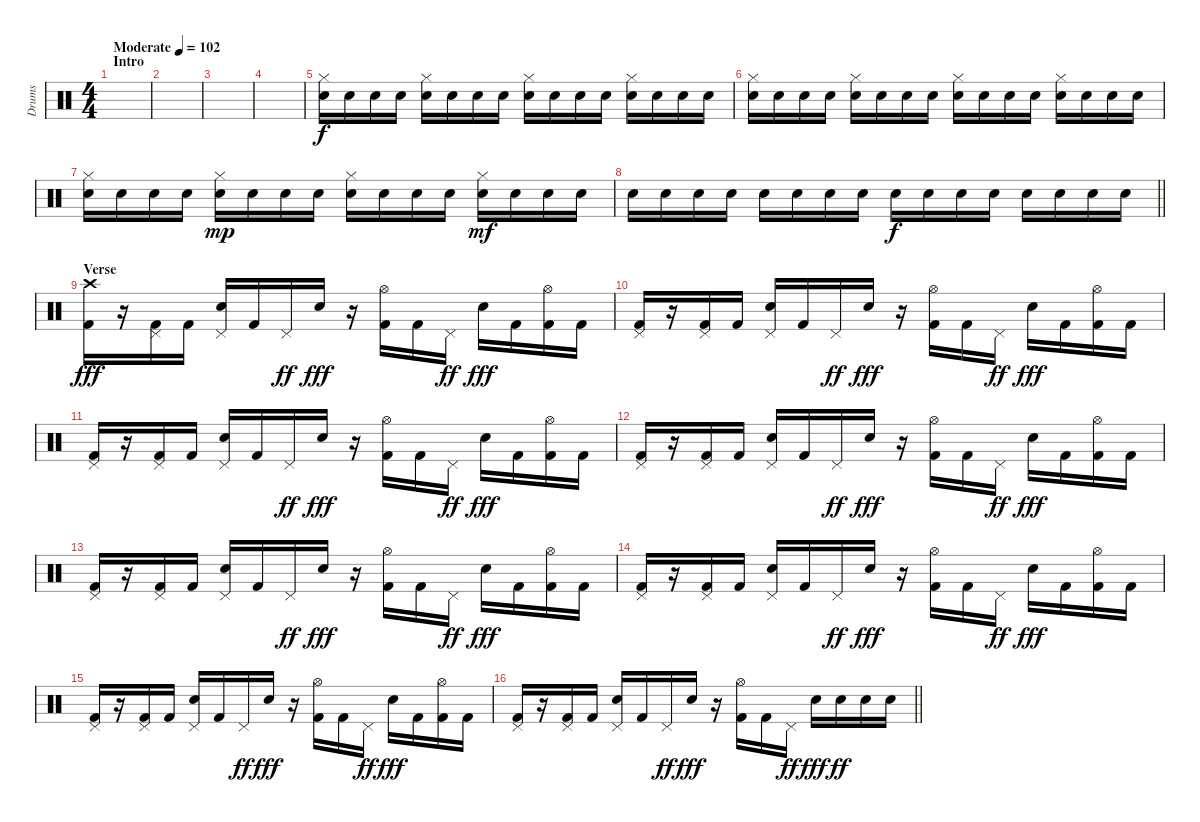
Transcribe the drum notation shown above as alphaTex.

\track ("Drums" "Drums") {instrument percussion}
\staff {score}
\articulation defaults
\ts (4 4)
\section ("" "Intro")
\tempo (102 "Moderate")
\clef neutral
\ks c
|
|
|
|
("Hi-Hat (closed)" "Snare (hit) 2").16 "Snare (hit) 2".16 "Snare (hit) 2".16 "Snare (hit) 2".16 ("Hi-Hat (closed)" "Snare (hit) 2").16 "Snare (hit) 2".16 "Snare (hit) 2".16 "Snare (hit) 2".16 ("Hi-Hat (closed)" "Snare (hit) 2").16 "Snare (hit) 2".16 "Snare (hit) 2".16 "Snare (hit) 2".16 ("Hi-Hat (closed)" "Snare (hit) 2").16 "Snare (hit) 2".16 "Snare (hit) 2".16 "Snare (hit) 2".16 |
("Hi-Hat (closed)" "Snare (hit) 2").16 "Snare (hit) 2".16 "Snare (hit) 2".16 "Snare (hit) 2".16 ("Hi-Hat (closed)" "Snare (hit) 2").16 "Snare (hit) 2".16 "Snare (hit) 2".16 "Snare (hit) 2".16 ("Hi-Hat (closed)" "Snare (hit) 2").16 "Snare (hit) 2".16 "Snare (hit) 2".16 "Snare (hit) 2".16 ("Hi-Hat (closed)" "Snare (hit) 2").16 "Snare (hit) 2".16 "Snare (hit) 2".16 "Snare (hit) 2".16 |
("Hi-Hat (closed)" "Snare (hit) 2").16 "Snare (hit) 2".16 "Snare (hit) 2".16 "Snare (hit) 2".16 ("Hi-Hat (closed)" "Snare (hit) 2").16{dy mp} "Snare (hit) 2".16 "Snare (hit) 2".16 "Snare (hit) 2".16 ("Hi-Hat (closed)" "Snare (hit) 2").16 "Snare (hit) 2".16 "Snare (hit) 2".16 "Snare (hit) 2".16 ("Hi-Hat (closed)" "Snare (hit) 2").16{dy mf} "Snare (hit) 2".16 "Snare (hit) 2".16 "Snare (hit) 2".16 |
\barLineRight lightlight "Snare (hit) 2".16 "Snare (hit) 2".16 "Snare (hit) 2".16 "Snare (hit) 2".16 "Snare (hit) 2".16 "Snare (hit) 2".16 "Snare (hit) 2".16 "Snare (hit) 2".16 "Snare (hit) 2".16{dy f} "Snare (hit) 2".16 "Snare (hit) 2".16 "Snare (hit) 2".16 "Snare (hit) 2".16 "Snare (hit) 2".16 "Snare (hit) 2".16 "Snare (hit) 2".16
|
\section ("" "Verse")
("Crash high (hit)" "Kick (hit) 2").16{dy fff} r.16 ("Pedal Hi-Hat (hit)" "Kick (hit) 2").16 "Kick (hit) 2".16 ("Pedal Hi-Hat (hit)" "Snare (hit) 2").16 "Kick (hit) 2".16 "Pedal Hi-Hat (hit)".16{dy ff} "Snare (hit) 2".16{dy fff} r.16 ("Hi-Hat (open)" "Kick (hit) 2").16 "Kick (hit) 2".16 "Pedal Hi-Hat (hit)".16{dy ff} "Snare (hit) 2".16{dy fff} "Kick (hit) 2".16 ("Hi-Hat (open)" "Kick (hit) 2").16 "Kick (hit) 2".16 |
("Pedal Hi-Hat (hit)" "Kick (hit) 2").16 r.16 ("Pedal Hi-Hat (hit)" "Kick (hit) 2").16 "Kick (hit) 2".16 ("Pedal Hi-Hat (hit)" "Snare (hit) 2").16 "Kick (hit) 2".16 "Pedal Hi-Hat (hit)".16{dy ff} "Snare (hit) 2".16{dy fff} r.16 ("Hi-Hat (open)" "Kick (hit) 2").16 "Kick (hit) 2".16 "Pedal Hi-Hat (hit)".16{dy ff} "Snare (hit) 2".16{dy fff} "Kick (hit) 2".16 ("Hi-Hat (open)" "Kick (hit) 2").16 "Kick (hit) 2".16 |
("Pedal Hi-Hat (hit)" "Kick (hit) 2").16 r.16 ("Pedal Hi-Hat (hit)" "Kick (hit) 2").16 "Kick (hit) 2".16 ("Pedal Hi-Hat (hit)" "Snare (hit) 2").16 "Kick (hit) 2".16 "Pedal Hi-Hat (hit)".16{dy ff} "Snare (hit) 2".16{dy fff} r.16 ("Hi-Hat (open)" "Kick (hit) 2").16 "Kick (hit) 2".16 "Pedal Hi-Hat (hit)".16{dy ff} "Snare (hit) 2".16{dy fff} "Kick (hit) 2".16 ("Hi-Hat (open)" "Kick (hit) 2").16 "Kick (hit) 2".16 |
("Pedal Hi-Hat (hit)" "Kick (hit) 2").16 r.16 ("Pedal Hi-Hat (hit)" "Kick (hit) 2").16 "Kick (hit) 2".16 ("Pedal Hi-Hat (hit)" "Snare (hit) 2").16 "Kick (hit) 2".16 "Pedal Hi-Hat (hit)".16{dy ff} "Snare (hit) 2".16{dy fff} r.16 ("Hi-Hat (open)" "Kick (hit) 2").16 "Kick (hit) 2".16 "Pedal Hi-Hat (hit)".16{dy ff} "Snare (hit) 2".16{dy fff} "Kick (hit) 2".16 ("Hi-Hat (open)" "Kick (hit) 2").16 "Kick (hit) 2".16 |
("Pedal Hi-Hat (hit)" "Kick (hit) 2").16 r.16 ("Pedal Hi-Hat (hit)" "Kick (hit) 2").16 "Kick (hit) 2".16 ("Pedal Hi-Hat (hit)" "Snare (hit) 2").16 "Kick (hit) 2".16 "Pedal Hi-Hat (hit)".16{dy ff} "Snare (hit) 2".16{dy fff} r.16 ("Hi-Hat (open)" "Kick (hit) 2").16 "Kick (hit) 2".16 "Pedal Hi-Hat (hit)".16{dy ff} "Snare (hit) 2".16{dy fff} "Kick (hit) 2".16 ("Hi-Hat (open)" "Kick (hit) 2").16 "Kick (hit) 2".16 |
("Pedal Hi-Hat (hit)" "Kick (hit) 2").16 r.16 ("Pedal Hi-Hat (hit)" "Kick (hit) 2").16 "Kick (hit) 2".16 ("Pedal Hi-Hat (hit)" "Snare (hit) 2").16 "Kick (hit) 2".16 "Pedal Hi-Hat (hit)".16{dy ff} "Snare (hit) 2".16{dy fff} r.16 ("Hi-Hat (open)" "Kick (hit) 2").16 "Kick (hit) 2".16 "Pedal Hi-Hat (hit)".16{dy ff} "Snare (hit) 2".16{dy fff} "Kick (hit) 2".16 ("Hi-Hat (open)" "Kick (hit) 2").16 "Kick (hit) 2".16 |
("Pedal Hi-Hat (hit)" "Kick (hit) 2").16 r.16 ("Pedal Hi-Hat (hit)" "Kick (hit) 2").16 "Kick (hit) 2".16 ("Pedal Hi-Hat (hit)" "Snare (hit) 2").16 "Kick (hit) 2".16 "Pedal Hi-Hat (hit)".16{dy ff} "Snare (hit) 2".16{dy fff} r.16 ("Hi-Hat (open)" "Kick (hit) 2").16 "Kick (hit) 2".16 "Pedal Hi-Hat (hit)".16{dy ff} "Snare (hit) 2".16{dy fff} "Kick (hit) 2".16 ("Hi-Hat (open)" "Kick (hit) 2").16 "Kick (hit) 2".16 |
\barLineRight lightlight
("Pedal Hi-Hat (hit)" "Kick (hit) 2").16 r.16 ("Pedal Hi-Hat (hit)" "Kick (hit) 2").16 "Kick (hit) 2".16 ("Pedal Hi-Hat (hit)" "Snare (hit) 2").16 "Kick (hit) 2".16 "Pedal Hi-Hat (hit)".16{dy ff} "Snare (hit) 2".16{dy fff} r.16 ("Hi-Hat (open)" "Kick (hit) 2").16 "Kick (hit) 2".16 "Pedal Hi-Hat (hit)".16{dy ff} "Snare (hit) 2".16{dy fff} "Snare (hit) 2".16{dy ff} "Snare (hit) 2".16 "Snare (hit) 2".16
